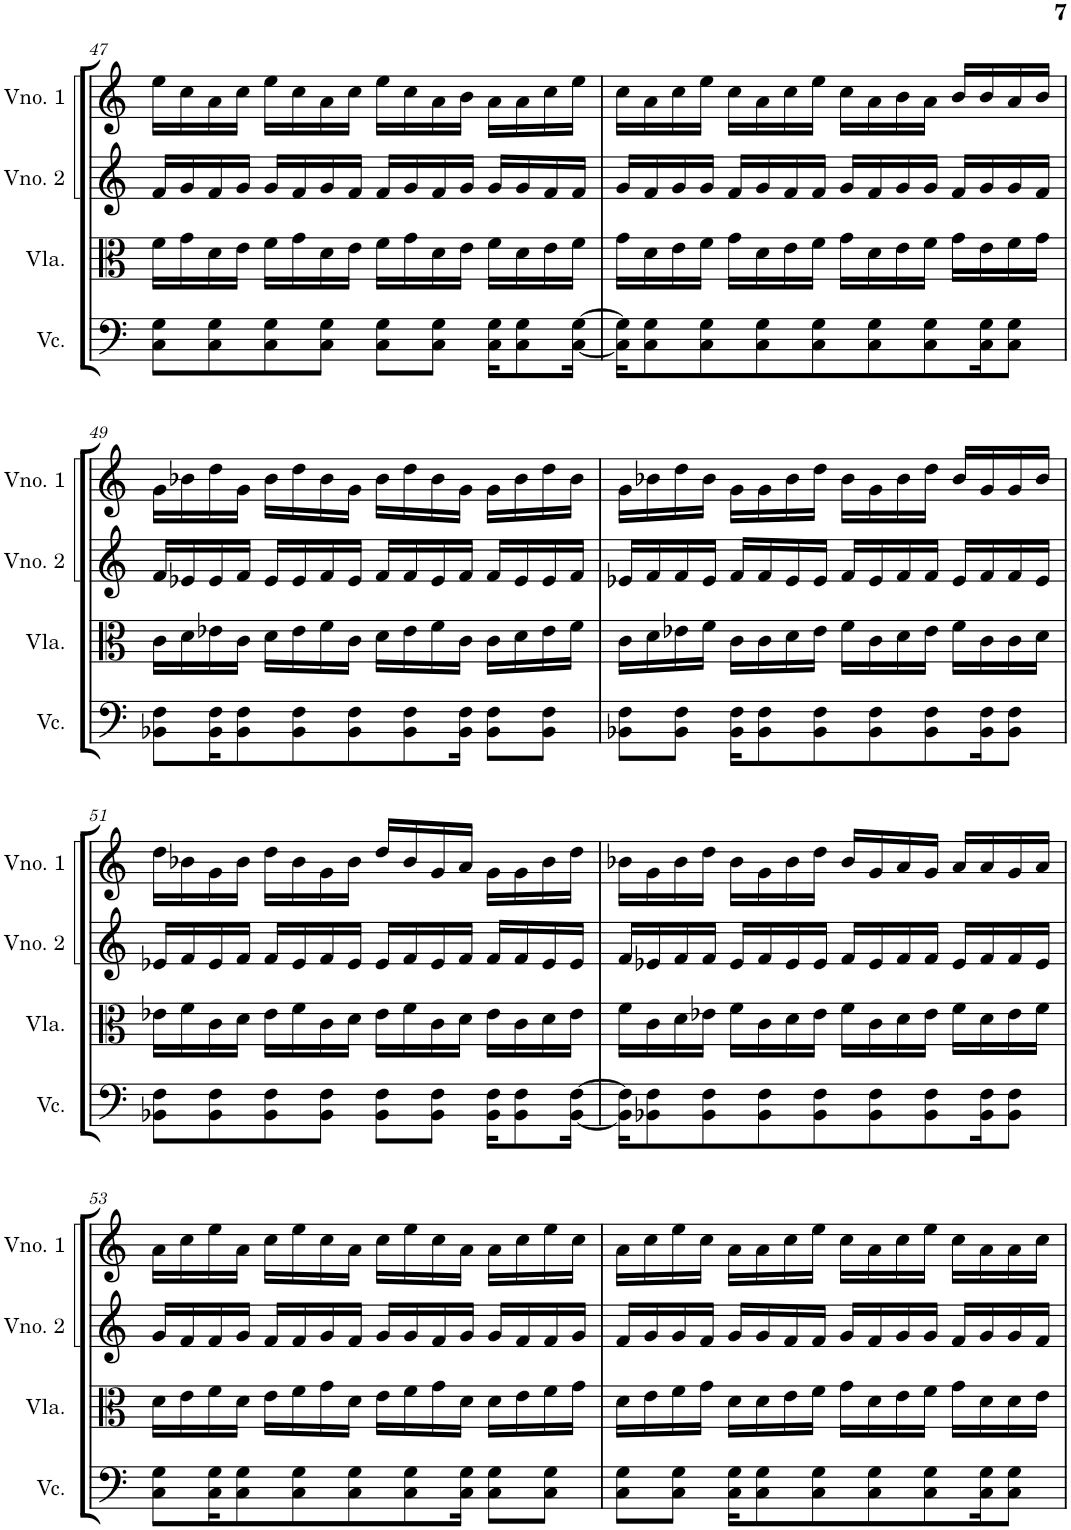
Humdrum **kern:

**kern	**kern	**kern	**kern
*part4	*part3	*part2	*part1
*staff4	*staff3	*staff2	*staff1
*I"Violoncelo	*I"Viola	*I"Violino 2	*I"Violino 1
*I'Vc.	*I'Vla.	*I'Vno. 2	*I'Vno. 1
!!LO:PB:g=z
*clefF4	*clefC3	*clefG2	*clefG2
*k[]	*k[]	*k[]	*k[]
*M4/4	*M4/4	*M4/4	*M4/4
=47	=47	=47	=47
8C\ 8G\L	16f\LL	16f/LL	16ee\LL
.	16g\	16g/	16cc\
8C\ 8G\	16d\	16f/	16a\
.	16e\JJ	16g/JJ	16cc\JJ
8C\ 8G\	16f\LL	16g/LL	16ee\LL
.	16g\	16f/	16cc\
8C\ 8G\J	16d\	16g/	16a\
.	16e\JJ	16f/JJ	16cc\JJ
8C\ 8G\L	16f\LL	16f/LL	16ee\LL
.	16g\	16g/	16cc\
8C\ 8G\J	16d\	16f/	16a\
.	16e\JJ	16g/JJ	16b\JJ
16C\ 16G\KL	16f\LL	16g/LL	16a\LL
8C\ 8G\	16d\	16g/	16a\
.	16e\	16f/	16cc\
[16C\ [16G\Jk	16f\JJ	16f/JJ	16ee\JJ
=48	=48	=48	=48
16C\] 16G\]KL	16g\LL	16g/LL	16cc\LL
8C\ 8G\	16d\	16f/	16a\
.	16e\	16g/	16cc\
8C\ 8G\	16f\JJ	16g/JJ	16ee\JJ
.	16g\LL	16f/LL	16cc\LL
8C\ 8G\	16d\	16g/	16a\
.	16e\	16f/	16cc\
8C\ 8G\	16f\JJ	16f/JJ	16ee\JJ
.	16g\LL	16g/LL	16cc\LL
8C\ 8G\	16d\	16f/	16a\
.	16e\	16g/	16b\
8C\ 8G\	16f\JJ	16g/JJ	16a\JJ
.	16g\LL	16f/LL	16b/LL
16C\ 16G\K	16e\	16g/	16b/
8C\ 8G\J	16f\	16g/	16a/
.	16g\JJ	16f/JJ	16b/JJ
!!LO:LB:g=z
=49	=49	=49	=49
8BB-X\ 8F\L	16c\LL	16f/LL	16g\LL
.	16d\	16e-X/	16b-X\
16BB-\ 16F\K	16e-X\	16e-/	16dd\
8BB-\ 8F\	16c\JJ	16f/JJ	16g\JJ
.	16d\LL	16e-/LL	16b-\LL
8BB-\ 8F\	16e-\	16e-/	16dd\
.	16f\	16f/	16b-\
8BB-\ 8F\	16c\JJ	16e-/JJ	16g\JJ
.	16d\LL	16f/LL	16b-\LL
8BB-\ 8F\	16e-\	16f/	16dd\
.	16f\	16e-/	16b-\
16BB-\ 16F\Jk	16c\JJ	16f/JJ	16g\JJ
8BB-\ 8F\L	16c\LL	16f/LL	16g\LL
.	16d\	16e-/	16b-\
8BB-\ 8F\J	16e-\	16e-/	16dd\
.	16f\JJ	16f/JJ	16b-\JJ
=50	=50	=50	=50
8BB-X\ 8F\L	16c\LL	16e-X/LL	16g\LL
.	16d\	16f/	16b-X\
8BB-\ 8F\J	16e-X\	16f/	16dd\
.	16f\JJ	16e-/JJ	16b-\JJ
16BB-\ 16F\KL	16c\LL	16f/LL	16g\LL
8BB-\ 8F\	16c\	16f/	16g\
.	16d\	16e-/	16b-\
8BB-\ 8F\	16e-\JJ	16e-/JJ	16dd\JJ
.	16f\LL	16f/LL	16b-\LL
8BB-\ 8F\	16c\	16e-/	16g\
.	16d\	16f/	16b-\
8BB-\ 8F\	16e-\JJ	16f/JJ	16dd\JJ
.	16f\LL	16e-/LL	16b-/LL
16BB-\ 16F\K	16c\	16f/	16g/
8BB-\ 8F\J	16c\	16f/	16g/
.	16d\JJ	16e-/JJ	16b-/JJ
!!LO:LB:g=z
=51	=51	=51	=51
8BB-X\ 8F\L	16e-X\LL	16e-X/LL	16dd\LL
.	16f\	16f/	16b-X\
8BB-\ 8F\	16c\	16e-/	16g\
.	16d\JJ	16f/JJ	16b-\JJ
8BB-\ 8F\	16e-\LL	16f/LL	16dd\LL
.	16f\	16e-/	16b-\
8BB-\ 8F\J	16c\	16f/	16g\
.	16d\JJ	16e-/JJ	16b-\JJ
8BB-\ 8F\L	16e-\LL	16e-/LL	16dd/LL
.	16f\	16f/	16b-/
8BB-\ 8F\J	16c\	16e-/	16g/
.	16d\JJ	16f/JJ	16a/JJ
16BB-\ 16F\KL	16e-\LL	16f/LL	16g\LL
8BB-\ 8F\	16c\	16f/	16g\
.	16d\	16e-/	16b-\
[16BB-\ [16F\Jk	16e-\JJ	16e-/JJ	16dd\JJ
=52	=52	=52	=52
16BB-\] 16F\]KL	16f\LL	16f/LL	16b-X\LL
8BB-X\ 8F\	16c\	16e-X/	16g\
.	16d\	16f/	16b-\
8BB-\ 8F\	16e-X\JJ	16f/JJ	16dd\JJ
.	16f\LL	16e-/LL	16b-\LL
8BB-\ 8F\	16c\	16f/	16g\
.	16d\	16e-/	16b-\
8BB-\ 8F\	16e-\JJ	16e-/JJ	16dd\JJ
.	16f\LL	16f/LL	16b-/LL
8BB-\ 8F\	16c\	16e-/	16g/
.	16d\	16f/	16a/
8BB-\ 8F\	16e-\JJ	16f/JJ	16g/JJ
.	16f\LL	16e-/LL	16a/LL
16BB-\ 16F\K	16d\	16f/	16a/
8BB-\ 8F\J	16e-\	16f/	16g/
.	16f\JJ	16e-/JJ	16a/JJ
!!LO:LB:g=z
=53	=53	=53	=53
8C\ 8G\L	16d\LL	16g/LL	16a\LL
.	16e\	16f/	16cc\
16C\ 16G\K	16f\	16f/	16ee\
8C\ 8G\	16d\JJ	16g/JJ	16a\JJ
.	16e\LL	16f/LL	16cc\LL
8C\ 8G\	16f\	16f/	16ee\
.	16g\	16g/	16cc\
8C\ 8G\	16d\JJ	16f/JJ	16a\JJ
.	16e\LL	16g/LL	16cc\LL
8C\ 8G\	16f\	16g/	16ee\
.	16g\	16f/	16cc\
16C\ 16G\Jk	16d\JJ	16g/JJ	16a\JJ
8C\ 8G\L	16d\LL	16g/LL	16a\LL
.	16e\	16f/	16cc\
8C\ 8G\J	16f\	16f/	16ee\
.	16g\JJ	16g/JJ	16cc\JJ
=54	=54	=54	=54
8C\ 8G\L	16d\LL	16f/LL	16a\LL
.	16e\	16g/	16cc\
8C\ 8G\J	16f\	16g/	16ee\
.	16g\JJ	16f/JJ	16cc\JJ
16C\ 16G\KL	16d\LL	16g/LL	16a\LL
8C\ 8G\	16d\	16g/	16a\
.	16e\	16f/	16cc\
8C\ 8G\	16f\JJ	16f/JJ	16ee\JJ
.	16g\LL	16g/LL	16cc\LL
8C\ 8G\	16d\	16f/	16a\
.	16e\	16g/	16cc\
8C\ 8G\	16f\JJ	16g/JJ	16ee\JJ
.	16g\LL	16f/LL	16cc\LL
16C\ 16G\K	16d\	16g/	16a\
8C\ 8G\J	16d\	16g/	16a\
.	16e\JJ	16f/JJ	16cc\JJ
=	=	=	=
*-	*-	*-	*-
